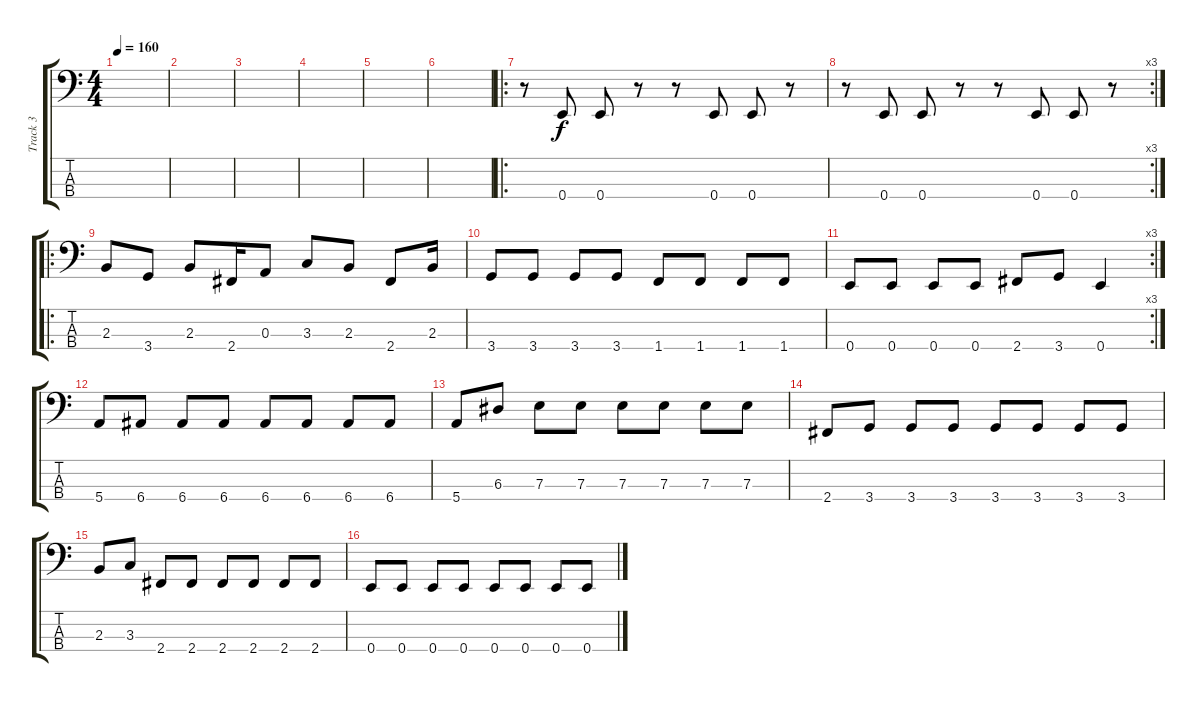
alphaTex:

\track ("Track 3" "Track 3") {instrument electricbasspick}
\staff {score tabs}
\tuning (G2 D2 A1 E1) {hide}
\ts (4 4)
\tempo 160
\clef f4
\ks c
|
|
|
|
|
|
\ro
r.8 0.4.8 0.4.8 r.8 r.8 0.4.8 0.4.8 r.8 |
\rc 3
r.8 0.4.8 0.4.8 r.8 r.8 0.4.8 0.4.8 r.8 |
\ro
2.3.8 3.4.8 2.3.8 2.4.16 0.3.8 3.3.8 2.3.8 2.4.8 2.3.16 |
3.4.8 3.4.8 3.4.8 3.4.8 1.4.8 1.4.8 1.4.8 1.4.8 |
\rc 3
0.4.8 0.4.8 0.4.8 0.4.8 2.4.8 3.4.8 0.4.4 |
5.4.8 6.4.8 6.4.8 6.4.8 6.4.8 6.4.8 6.4.8 6.4.8 |
5.4.8 6.3.8 7.3.8 7.3.8 7.3.8 7.3.8 7.3.8 7.3.8 |
2.4.8 3.4.8 3.4.8 3.4.8 3.4.8 3.4.8 3.4.8 3.4.8 |
2.3.8 3.3.8 2.4.8 2.4.8 2.4.8 2.4.8 2.4.8 2.4.8 |
0.4.8 0.4.8 0.4.8 0.4.8 0.4.8 0.4.8 0.4.8 0.4.8
